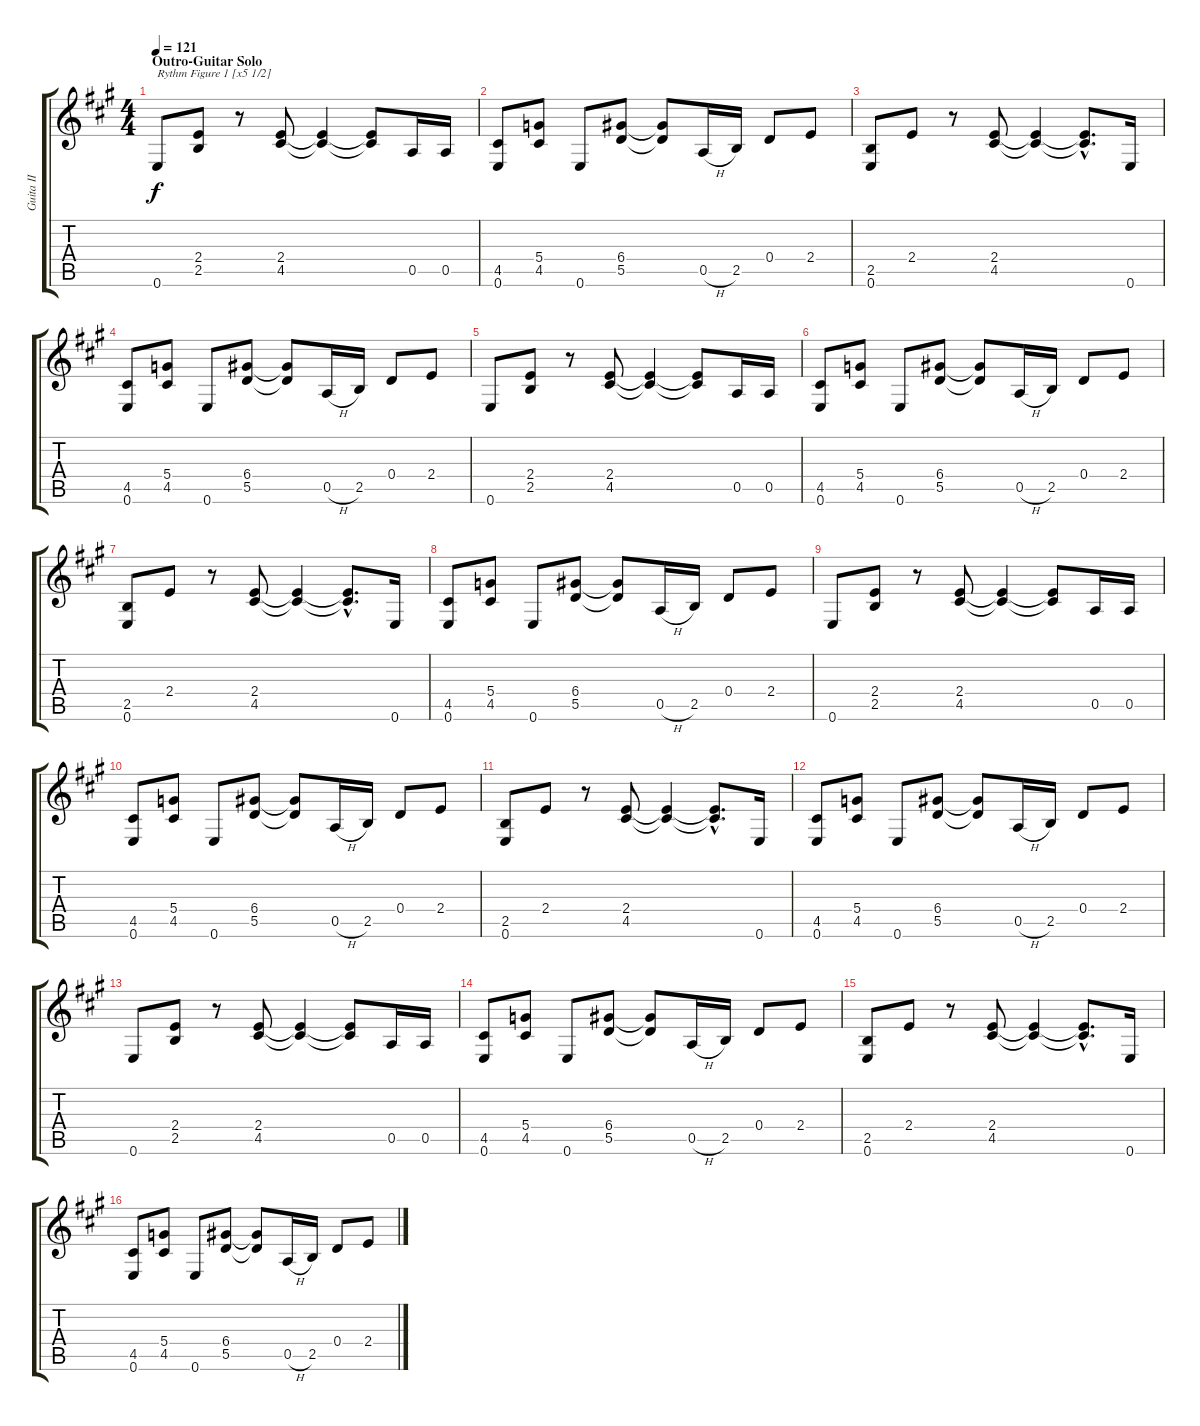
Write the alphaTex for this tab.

\track ("Guita II" "Guita II") {instrument distortionguitar}
\staff {score tabs}
\tuning (E4 B3 G3 D3 A2 E2) {hide}
\ts (4 4)
\section ("" "Outro-Guitar Solo")
\tempo 121
\clef g2
\ks a
0.6.8{txt "Rythm Figure 1 [x5 1/2]" dy f} (2.4 2.5).8 r.8 (2.4 4.5).8 (2.4{t} 4.5{t}).4 (2.4{t} 4.5{t}).8 0.5.16 0.5.16 |
(4.5 0.6).8 (5.4 4.5).8 0.6.8 (6.4 5.5).8 (6.4{t} 5.5{t}).8 0.5{h}.16 2.5.16 0.4.8 2.4.8 |
(2.5 0.6).8 2.4.8 r.8 (2.4 4.5).8 (2.4{t} 4.5{t}).4 (2.4{hac t} 4.5{hac t}).8{d} 0.6.16 |
(4.5 0.6).8 (5.4 4.5).8 0.6.8 (6.4 5.5).8 (6.4{t} 5.5{t}).8 0.5{h}.16 2.5.16 0.4.8 2.4.8 |
0.6.8 (2.4 2.5).8 r.8 (2.4 4.5).8 (2.4{t} 4.5{t}).4 (2.4{t} 4.5{t}).8 0.5.16 0.5.16 |
(4.5 0.6).8 (5.4 4.5).8 0.6.8 (6.4 5.5).8 (6.4{t} 5.5{t}).8 0.5{h}.16 2.5.16 0.4.8 2.4.8 |
(2.5 0.6).8 2.4.8 r.8 (2.4 4.5).8 (2.4{t} 4.5{t}).4 (2.4{hac t} 4.5{hac t}).8{d} 0.6.16 |
(4.5 0.6).8 (5.4 4.5).8 0.6.8 (6.4 5.5).8 (6.4{t} 5.5{t}).8 0.5{h}.16 2.5.16 0.4.8 2.4.8 |
0.6.8 (2.4 2.5).8 r.8 (2.4 4.5).8 (2.4{t} 4.5{t}).4 (2.4{t} 4.5{t}).8 0.5.16 0.5.16 |
(4.5 0.6).8 (5.4 4.5).8 0.6.8 (6.4 5.5).8 (6.4{t} 5.5{t}).8 0.5{h}.16 2.5.16 0.4.8 2.4.8 |
(2.5 0.6).8 2.4.8 r.8 (2.4 4.5).8 (2.4{t} 4.5{t}).4 (2.4{hac t} 4.5{hac t}).8{d} 0.6.16 |
(4.5 0.6).8 (5.4 4.5).8 0.6.8 (6.4 5.5).8 (6.4{t} 5.5{t}).8 0.5{h}.16 2.5.16 0.4.8 2.4.8 |
0.6.8 (2.4 2.5).8 r.8 (2.4 4.5).8 (2.4{t} 4.5{t}).4 (2.4{t} 4.5{t}).8 0.5.16 0.5.16 |
(4.5 0.6).8 (5.4 4.5).8 0.6.8 (6.4 5.5).8 (6.4{t} 5.5{t}).8 0.5{h}.16 2.5.16 0.4.8 2.4.8 |
(2.5 0.6).8 2.4.8 r.8 (2.4 4.5).8 (2.4{t} 4.5{t}).4 (2.4{hac t} 4.5{hac t}).8{d} 0.6.16 |
(4.5 0.6).8 (5.4 4.5).8 0.6.8 (6.4 5.5).8 (6.4{t} 5.5{t}).8 0.5{h}.16 2.5.16 0.4.8 2.4.8
